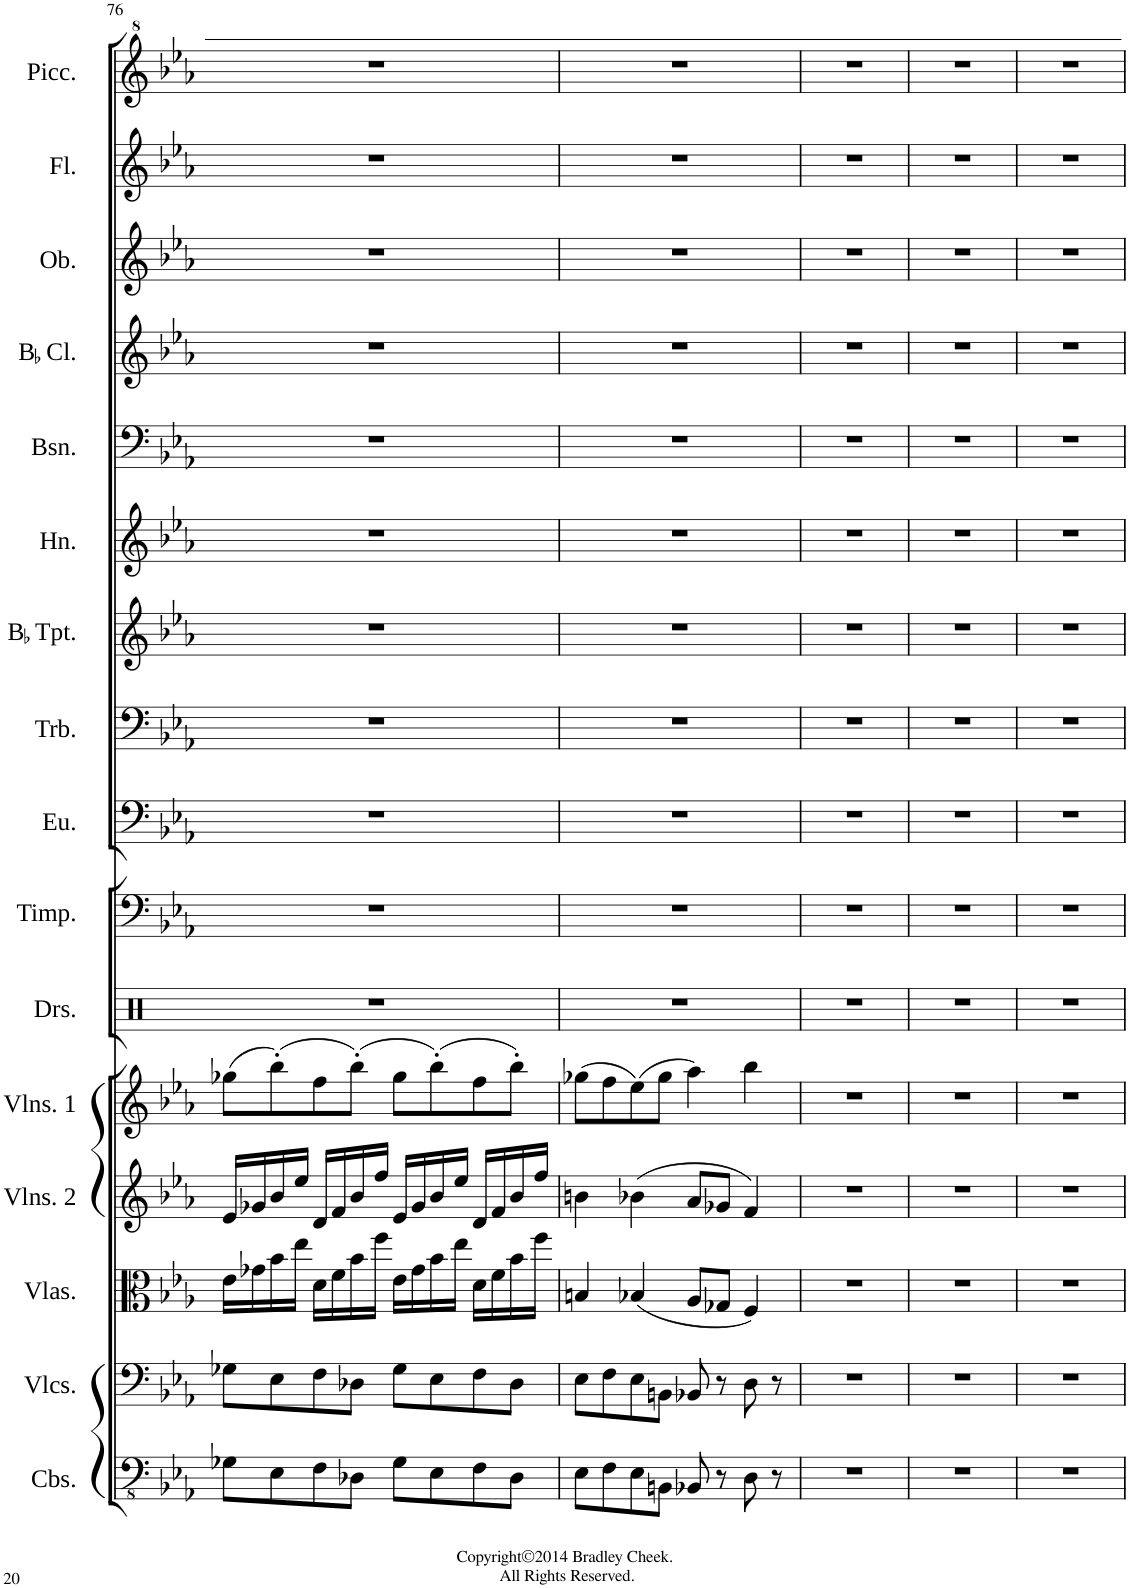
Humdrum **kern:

**kern	**kern	**kern	**kern	**kern	**kern	**kern	**kern	**kern	**kern	**kern	**kern	**kern	**kern	**kern	**kern
*part16	*part15	*part14	*part13	*part12	*part11	*part10	*part9	*part8	*part7	*part6	*part5	*part4	*part3	*part2	*part1
*staff16	*staff15	*staff14	*staff13	*staff12	*staff11	*staff10	*staff9	*staff8	*staff7	*staff6	*staff5	*staff4	*staff3	*staff2	*staff1
*I"Contrabasses	*I"Violoncellos	*I"Violas	*I"Violins 2	*I"Violins 1	*I"Drumset	*I"Timpani	*I"Euphonium	*I"Trombone	*I"BaccidentalFlat Trumpet	*I"Horn	*I"Bassoon	*I"BaccidentalFlat Clarinet	*I"Oboe	*I"Flute	*I"Piccolo
*I'Cbs.	*I'Vlcs.	*I'Vlas.	*I'Vlns. 2	*I'Vlns. 1	*I'Drs.	*I'Timp.	*I'Eu.	*I'Trb.	*I'BaccidentalFlat Tpt.	*I'Hn.	*I'Bsn.	*I'BaccidentalFlat Cl.	*I'Ob.	*I'Fl.	*I'Picc.
!!LO:PB:g=z
*clefFv4	*clefF4	*clefC3	*clefG2	*clefG2	*clefX	*clefF4	*clefF4	*clefF4	*clefG2	*clefG2	*clefF4	*clefG2	*clefG2	*clefG2	*clefG^2
*	*	*	*	*	*	*	*	*	*ITrd1c2	*ITrd4c7	*	*ITrd1c2	*	*	*ITrd-7c-12
*k[b-e-a-]	*k[b-e-a-]	*k[b-e-a-]	*k[b-e-a-]	*k[b-e-a-]	*k[]	*k[b-e-a-]	*k[b-e-a-]	*k[b-e-a-]	*k[b-e-a-]	*k[b-e-a-]	*k[b-e-a-]	*k[b-e-a-]	*k[b-e-a-]	*k[b-e-a-]	*k[b-e-a-]
*M4/4	*M4/4	*M4/4	*M4/4	*M4/4	*M4/4	*M4/4	*M4/4	*M4/4	*M4/4	*M4/4	*M4/4	*M4/4	*M4/4	*M4/4	*M4/4
=76	=76	=76	=76	=76	=76	=76	=76	=76	=76	=76	=76	=76	=76	=76	=76
8GG-X\L	8G-X\L	16e-\LL	16e-/LL	(8gg-X\L	1r	1r	1r	1r	1r	1r	1r	1r	1r	1r	1r
.	.	16g-X\	16g-X/	.	.	.	.	.	.	.	.	.	.	.	.
8EE-\	8E-\	16b-\	16b-/	(8bb-'\)	.	.	.	.	.	.	.	.	.	.	.
.	.	16ee-\JJ	16ee-/JJ	.	.	.	.	.	.	.	.	.	.	.	.
8FF\	8F\	16d\LL	16d/LL	8ff\	.	.	.	.	.	.	.	.	.	.	.
.	.	16f\	16f/	.	.	.	.	.	.	.	.	.	.	.	.
8DD-X\J	8D-X\J	16b-\	16b-/	(8bb-'\J)	.	.	.	.	.	.	.	.	.	.	.
.	.	16ff\JJ	16ff/JJ	.	.	.	.	.	.	.	.	.	.	.	.
8GG-\L	8G-\L	16e-\LL	16e-/LL	8gg-\L	.	.	.	.	.	.	.	.	.	.	.
.	.	16g-\	16g-/	.	.	.	.	.	.	.	.	.	.	.	.
8EE-\	8E-\	16b-\	16b-/	(8bb-'\)	.	.	.	.	.	.	.	.	.	.	.
.	.	16ee-\JJ	16ee-/JJ	.	.	.	.	.	.	.	.	.	.	.	.
8FF\	8F\	16d\LL	16d/LL	8ff\	.	.	.	.	.	.	.	.	.	.	.
.	.	16f\	16f/	.	.	.	.	.	.	.	.	.	.	.	.
8DD-\J	8D-\J	16b-\	16b-/	8bb-'\J)	.	.	.	.	.	.	.	.	.	.	.
.	.	16ff\JJ	16ff/JJ	.	.	.	.	.	.	.	.	.	.	.	.
=77	=77	=77	=77	=77	=77	=77	=77	=77	=77	=77	=77	=77	=77	=77	=77
8EE-\L	8E-\L	4Bn/	4bn\	(8gg-X\L	1r	1r	1r	1r	1r	1r	1r	1r	1r	1r	1r
8FF\	8F\	.	.	8ff\	.	.	.	.	.	.	.	.	.	.	.
8EE-\	8E-\	(4B-X/	(4b-X\	(8ee-\)	.	.	.	.	.	.	.	.	.	.	.
8BBBn\J	8BBn\J	.	.	8gg-\J	.	.	.	.	.	.	.	.	.	.	.
8BBB-X/	8BB-X/	8A-/L	8a-/L	4aa-\)	.	.	.	.	.	.	.	.	.	.	.
8r	8r	8G-X/J	8g-X/J	.	.	.	.	.	.	.	.	.	.	.	.
8DD\	8D\	4F/)	4f/)	4bb-\	.	.	.	.	.	.	.	.	.	.	.
8r	8r	.	.	.	.	.	.	.	.	.	.	.	.	.	.
=78	=78	=78	=78	=78	=78	=78	=78	=78	=78	=78	=78	=78	=78	=78	=78
1r	1r	1r	1r	1r	1r	1r	1r	1r	1r	1r	1r	1r	1r	1r	1r
=79	=79	=79	=79	=79	=79	=79	=79	=79	=79	=79	=79	=79	=79	=79	=79
1r	1r	1r	1r	1r	1r	1r	1r	1r	1r	1r	1r	1r	1r	1r	1r
=80	=80	=80	=80	=80	=80	=80	=80	=80	=80	=80	=80	=80	=80	=80	=80
1r	1r	1r	1r	1r	1r	1r	1r	1r	1r	1r	1r	1r	1r	1r	1r
=	=	=	=	=	=	=	=	=	=	=	=	=	=	=	=
*-	*-	*-	*-	*-	*-	*-	*-	*-	*-	*-	*-	*-	*-	*-	*-
